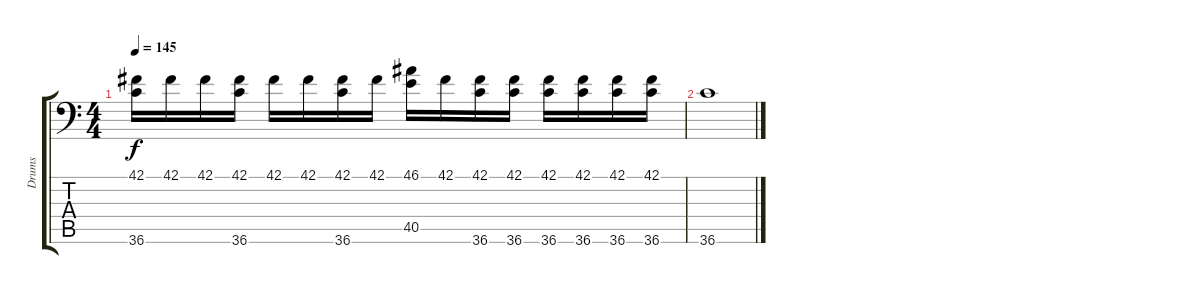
\track ("Drums" "Drums") {instrument acousticgrandpiano}
\staff {score tabs}
\tuning (C-1 C-1 C-1 C-1 C-1 C-1) {hide}
\ts (4 4)
\tempo 145
\clef f4
\ks c
(42.1 36.6).16{dy f} 42.1.16 42.1.16 (42.1 36.6).16 42.1.16 42.1.16 (42.1 36.6).16 42.1.16 (46.1 40.5).16 42.1.16 (42.1 36.6).16 (42.1 36.6).16 (42.1 36.6).16 (42.1 36.6).16 (42.1 36.6).16 (42.1 36.6).16 |
36.6.1
